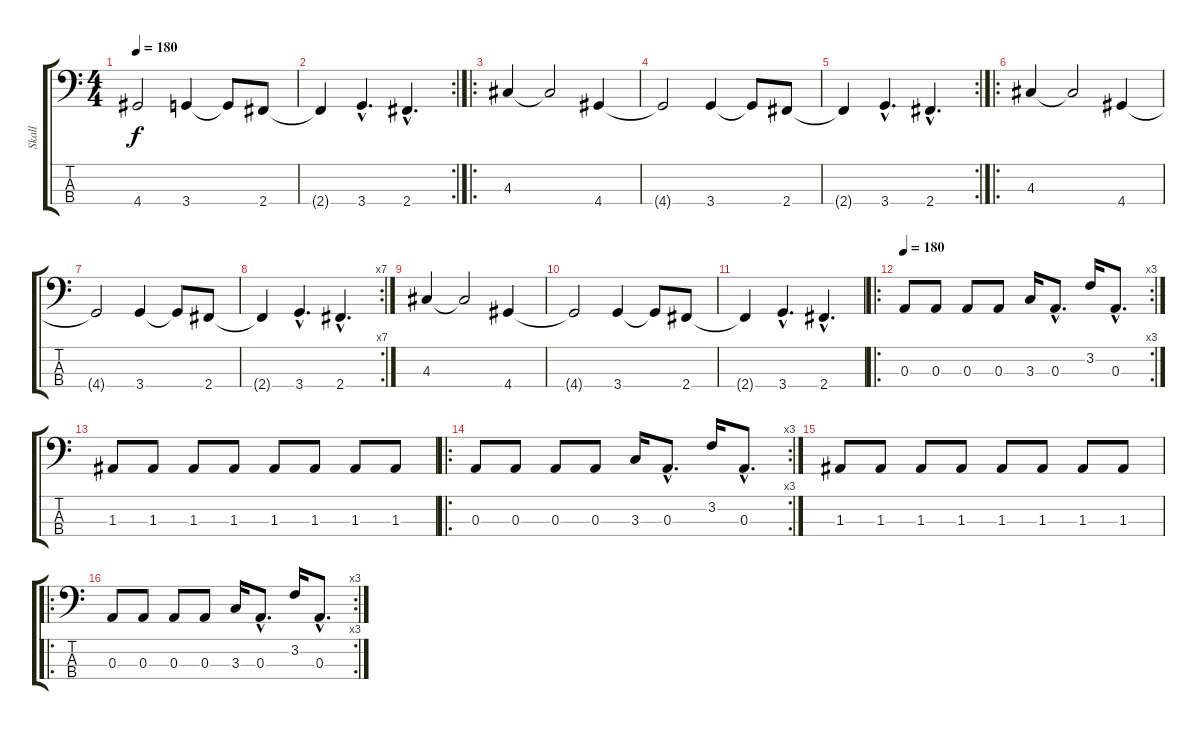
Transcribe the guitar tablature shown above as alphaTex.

\track ("Skall" "Skall") {instrument electricbassfinger}
\staff {score tabs}
\tuning (G2 D2 A1 E1) {hide}
\ts (4 4)
\tempo 180
\clef f4
\ks c
4.4{t}.2{dy f} 3.4.4 3.4{t}.8 2.4.8 |
\rc 2
2.4{t}.4 3.4{hac}.4{d} 2.4{hac}.4{d} |
\ro
4.3.4 4.3{t}.2 4.4.4 |
4.4{t}.2 3.4.4 3.4{t}.8 2.4.8 |
\rc 2
2.4{t}.4 3.4{hac}.4{d} 2.4{hac}.4{d} |
\ro
4.3.4 4.3{t}.2 4.4.4 |
4.4{t}.2 3.4.4 3.4{t}.8 2.4.8 |
\rc 7
2.4{t}.4 3.4{hac}.4{d} 2.4{hac}.4{d} |
4.3.4 4.3{t}.2 4.4.4 |
4.4{t}.2 3.4.4 3.4{t}.8 2.4.8 |
2.4{t}.4 3.4{hac}.4{d} 2.4{hac}.4{d} |
\ro
\rc 3
\tempo 180
0.3.8 0.3.8 0.3.8 0.3.8 3.3.16 0.3{hac}.8{d} 3.2.16 0.3{hac}.8{d} |
1.3.8 1.3.8 1.3.8 1.3.8 1.3.8 1.3.8 1.3.8 1.3.8 |
\ro
\rc 3
0.3.8 0.3.8 0.3.8 0.3.8 3.3.16 0.3{hac}.8{d} 3.2.16 0.3{hac}.8{d} |
1.3.8 1.3.8 1.3.8 1.3.8 1.3.8 1.3.8 1.3.8 1.3.8 |
\ro
\rc 3
0.3.8 0.3.8 0.3.8 0.3.8 3.3.16 0.3{hac}.8{d} 3.2.16 0.3{hac}.8{d}
